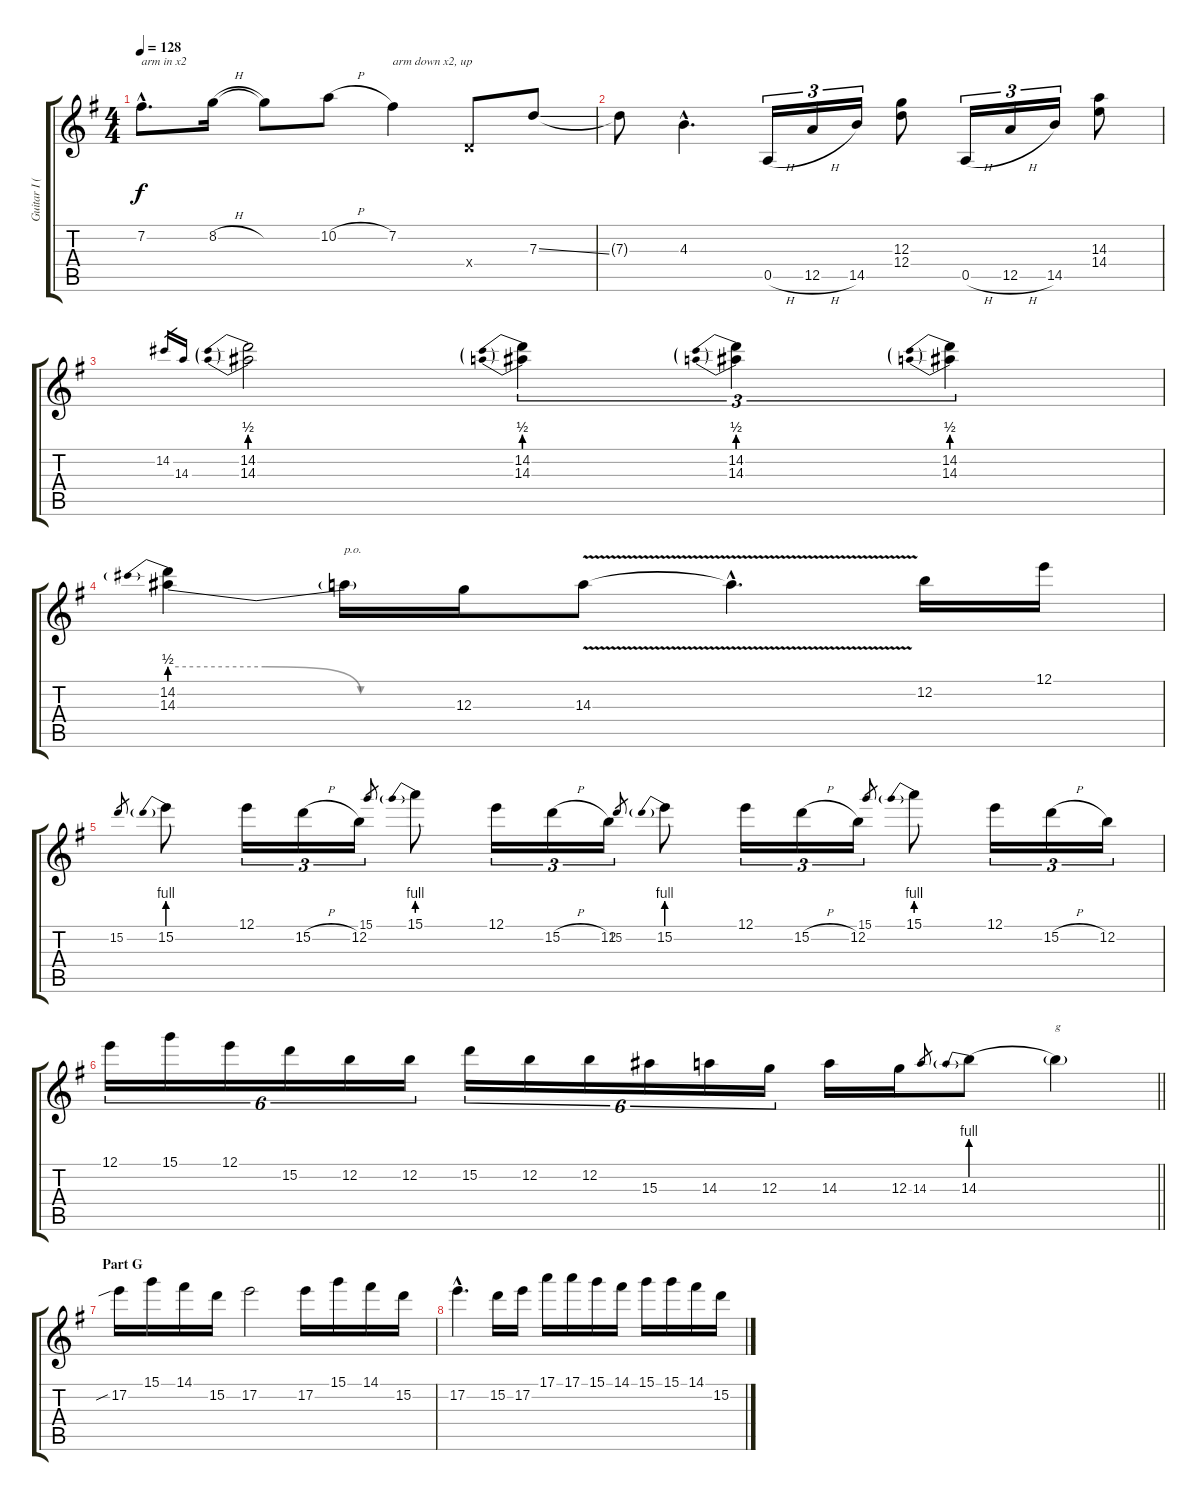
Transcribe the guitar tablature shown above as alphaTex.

\track ("Guitar I (Daita)" "Guitar I (") {instrument distortionguitar}
\staff {score tabs}
\tuning (E4 B3 G3 D3 A2 E2) {hide}
\ts (4 4)
\tempo 128
\clef g2
\ks g
7.2{hac}.8{d txt "arm in x2" dy f} 8.2{h}.16 8.2{t}.8 10.2{h}.8 7.2.4{txt "arm down x2, up"} 0.4{x}.8 7.3{ss}.8 |
7.3{t}.8 4.3{hac}.4{d} 0.5{h}.16{tu (3 2)} 12.5{h}.16{tu (3 2)} 14.5.16{tu (3 2)} (12.3 12.4).8 0.5{h}.16{tu (3 2)} 12.5{h}.16{tu (3 2)} 14.5.16{tu (3 2)} (14.3 14.4).8 |
14.2.16{gr} 14.3.16{gr} (14.2{be (prebend 0 2 60 2)} 14.3{be (prebend 0 2 60 2)}).2 (14.2{be (prebend 0 2 60 2)} 14.3{be (prebend 0 2 60 2)}).4{tu (3 2)} (14.2{be (prebend 0 2 60 2)} 14.3{be (prebend 0 2 60 2)}).4{tu (3 2)} (14.2{be (prebend 0 2 60 2)} 14.3{be (prebend 0 2 60 2)}).4{tu (3 2)} |
(14.2{be (prebend 0 2 60 2)} 14.3{be (custom 0 2 20 2 40 0 60 0)}).4 14.3{t}.16{txt "p.o."} 12.3.16 14.3{v}.8 14.3{hac t}.4{d} 12.2.16 12.1.16 |
15.2.8{gr} 15.2{be (prebend 0 4 60 4)}.8 12.1.16{tu (3 2)} 15.2{h}.16{tu (3 2)} 12.2.16{tu (3 2)} 15.1.8{gr} 15.1{be (prebend 0 4 60 4)}.8 12.1.16{tu (3 2)} 15.2{h}.16{tu (3 2)} 12.2.16{tu (3 2)} 15.2.8{gr} 15.2{be (prebend 0 4 60 4)}.8 12.1.16{tu (3 2)} 15.2{h}.16{tu (3 2)} 12.2.16{tu (3 2)} 15.1.8{gr} 15.1{be (prebend 0 4 60 4)}.8 12.1.16{tu (3 2)} 15.2{h}.16{tu (3 2)} 12.2.16{tu (3 2)} |
\barLineRight lightlight
12.1.16{tu (6 4)} 15.1.16{tu (6 4)} 12.1.16{tu (6 4)} 15.2.16{tu (6 4)} 12.2.16{tu (6 4)} 12.2.16{tu (6 4)} 15.2.16{tu (6 4)} 12.2.16{tu (6 4)} 12.2.16{tu (6 4)} 15.3.16{tu (6 4)} 14.3.16{tu (6 4)} 12.3.16{tu (6 4)} 14.3.16 12.3.16 14.3.8{gr} 14.3{be (prebend 0 4 60 4)}.8 14.3{t}.4{txt "g"} |
\section ("" "Part G")
17.2{sib}.16 15.1.16 14.1.16 15.2.16 17.2.2 17.2.16 15.1.16 14.1.16 15.2.16 |
17.2{hac}.4{d} 15.2.16 17.2.16 17.1.16 17.1.16 15.1.16 14.1.16 15.1.16 15.1.16 14.1.16 15.2.16
